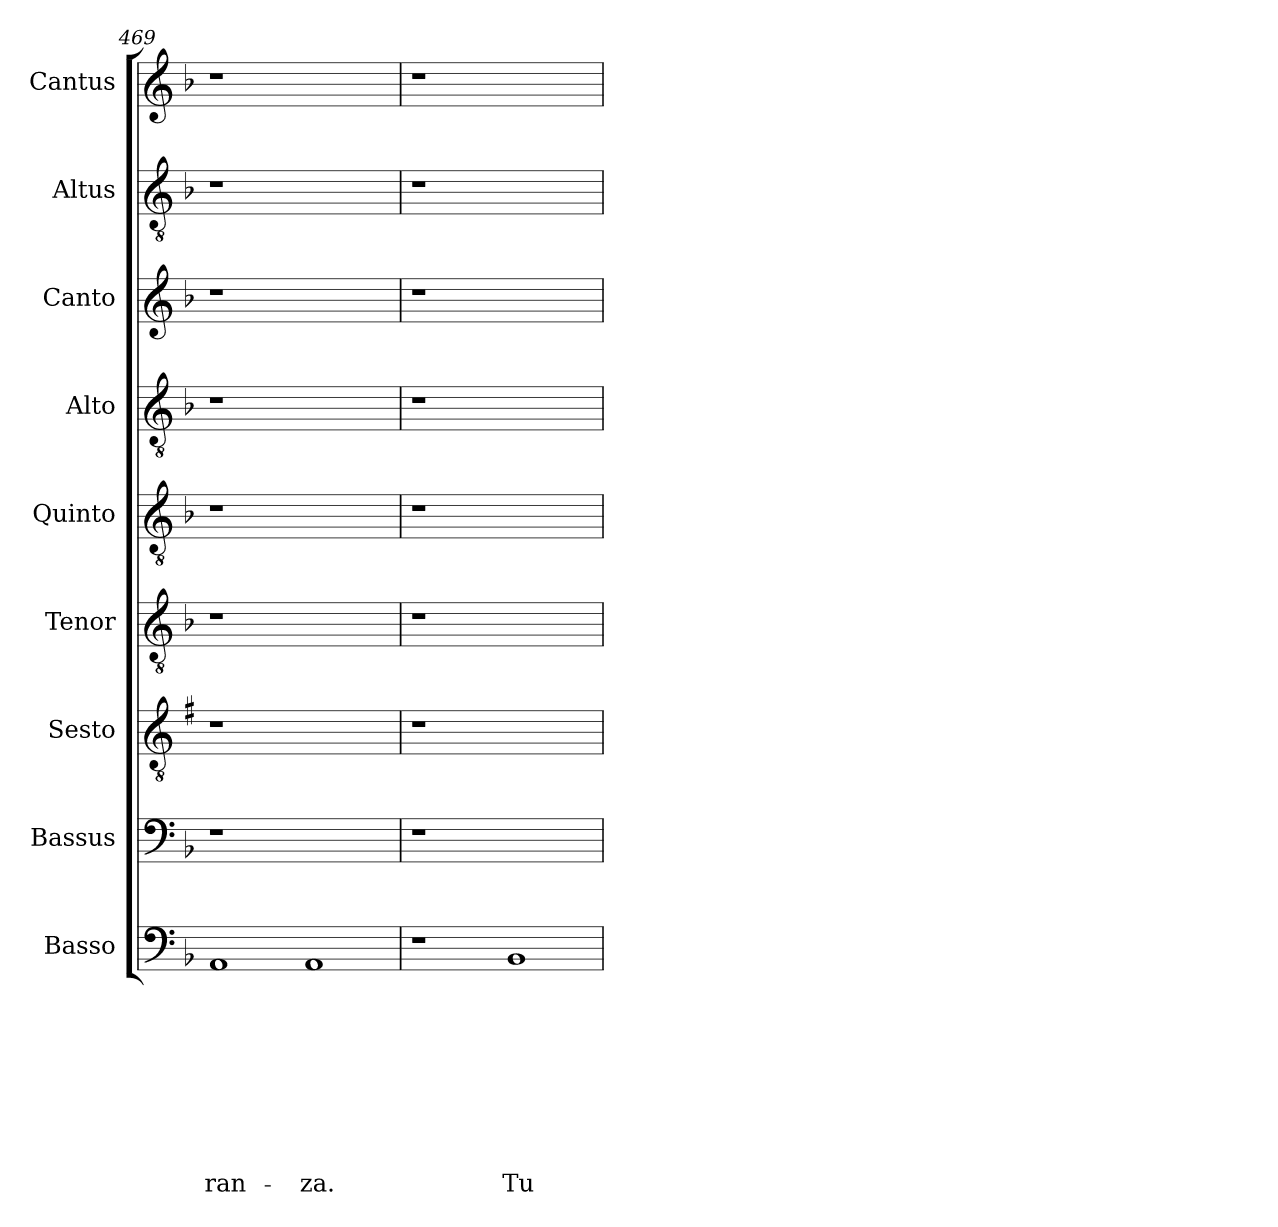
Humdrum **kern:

**kern	**text	**text	**text	**text	**text	**text	**text	**text	**text	**kern	**kern	**kern	**kern	**kern	**kern	**kern	**kern
*part9	*part9	*part9	*part9	*part9	*part9	*part9	*part9	*part9	*part9	*part8	*part7	*part6	*part5	*part4	*part3	*part2	*part1
*staff9	*staff9	*staff9	*staff9	*staff9	*staff9	*staff9	*staff9	*staff9	*staff9	*staff8	*staff7	*staff6	*staff5	*staff4	*staff3	*staff2	*staff1
*I"Basso	*	*	*	*	*	*	*	*	*	*I"Bassus	*I"Sesto	*I"Tenor	*I"Quinto	*I"Alto	*I"Canto	*I"Altus	*I"Cantus
*	*	*	*	*	*	*	*	*	*	*	*I'Sesto	*I'Tenor	*I'Quinto	*I'Alto	*I'Canto	*I'Altus	*I'Cantus
*clefF4	*	*	*	*	*	*	*	*	*	*clefF4	*clefGv2	*clefGv2	*clefGv2	*clefGv2	*clefG2	*clefGv2	*clefG2
*k[b-]	*	*	*	*	*	*	*	*	*	*k[b-]	*k[f#]	*k[b-]	*k[b-]	*k[b-]	*k[b-]	*k[b-]	*k[b-]
*F:	*	*	*	*	*	*	*	*	*	*F:	*G:	*F:	*F:	*F:	*F:	*F:	*F:
=469	=469	=469	=469	=469	=469	=469	=469	=469	=469	=469	=469	=469	=469	=469	=469	=469	=469
!	!	!	!	!	!	!	!	!	!LO:LY:b	!	!	!	!	!	!	!	!
1AA	.	.	.	.	.	.	.	.	-ran-	1r	1r	1r	1r	1r	1r	1r	1r
!	!	!	!	!	!	!	!	!	!LO:LY:b	!	!	!	!	!	!	!	!
1AA	.	.	.	.	.	.	.	.	-za.	1ryy	1ryy	1ryy	1ryy	1ryy	1ryy	1ryy	1ryy
=470	=470	=470	=470	=470	=470	=470	=470	=470	=470	=470	=470	=470	=470	=470	=470	=470	=470
1r	.	.	.	.	.	.	.	.	.	1r	1r	1r	1r	1r	1r	1r	1r
!	!	!	!	!	!	!	!	!	!LO:LY:b	!	!	!	!	!	!	!	!
1BB-	.	.	.	.	.	.	.	.	Tu	1ryy	1ryy	1ryy	1ryy	1ryy	1ryy	1ryy	1ryy
=	=	=	=	=	=	=	=	=	=	=	=	=	=	=	=	=	=
*-	*-	*-	*-	*-	*-	*-	*-	*-	*-	*-	*-	*-	*-	*-	*-	*-	*-
